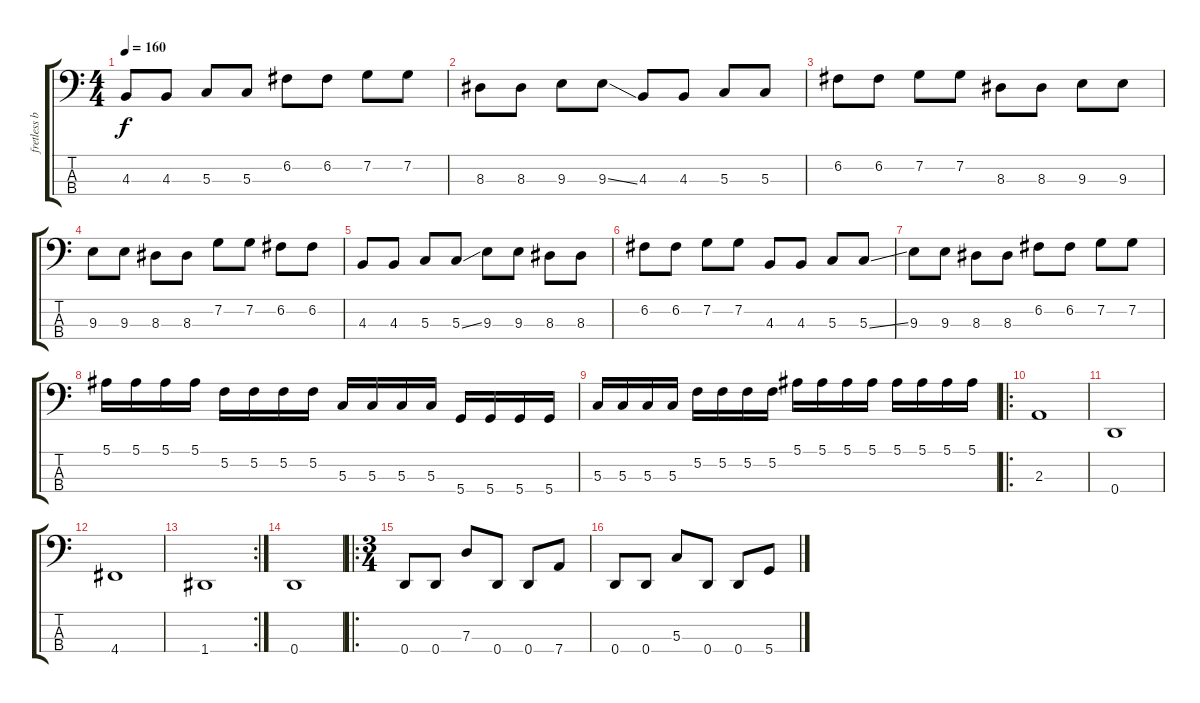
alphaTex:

\track ("fretless bass" "fretless b") {instrument electricbassfinger}
\staff {score tabs}
\tuning (F2 C2 G1 D1) {hide}
\ts (4 4)
\tempo 160
\clef f4
\ks c
4.3.8{dy f} 4.3.8 5.3.8 5.3.8 6.2.8 6.2.8 7.2.8 7.2.8 |
8.3.8 8.3.8 9.3.8 9.3{ss}.8 4.3.8 4.3.8 5.3.8 5.3.8 |
6.2.8 6.2.8 7.2.8 7.2.8 8.3.8 8.3.8 9.3.8 9.3.8 |
9.3.8 9.3.8 8.3.8 8.3.8 7.2.8 7.2.8 6.2.8 6.2.8 |
4.3.8 4.3.8 5.3.8 5.3{ss}.8 9.3.8 9.3.8 8.3.8 8.3.8 |
6.2.8 6.2.8 7.2.8 7.2.8 4.3.8 4.3.8 5.3.8 5.3{ss}.8 |
9.3.8 9.3.8 8.3.8 8.3.8 6.2.8 6.2.8 7.2.8 7.2.8 |
5.1.16 5.1.16 5.1.16 5.1.16 5.2.16 5.2.16 5.2.16 5.2.16 5.3.16 5.3.16 5.3.16 5.3.16 5.4.16 5.4.16 5.4.16 5.4.16 |
5.3.16 5.3.16 5.3.16 5.3.16 5.2.16 5.2.16 5.2.16 5.2.16 5.1.16 5.1.16 5.1.16 5.1.16 5.1.16 5.1.16 5.1.16 5.1.16 |
\ro
2.3.1 |
0.4.1 |
4.4.1 |
\rc 2
1.4.1 |
0.4.1 |
\ro
\ts (3 4)
0.4.8 0.4.8 7.3.8 0.4.8 0.4.8 7.4.8 |
0.4.8 0.4.8 5.3.8 0.4.8 0.4.8 5.4.8
